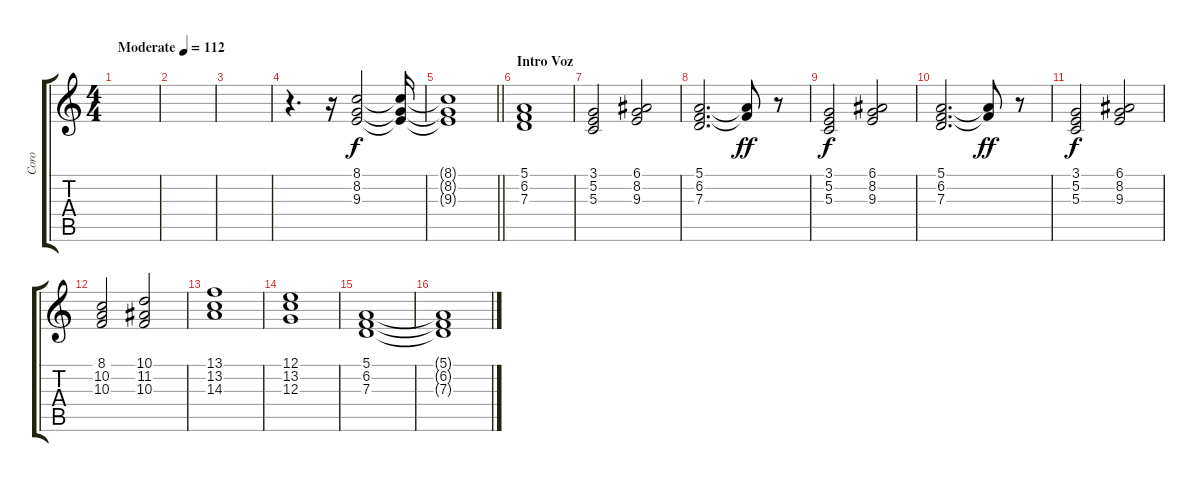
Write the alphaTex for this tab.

\track ("Coro" "Coro") {instrument choiraahs}
\staff {score tabs}
\tuning (E4 B3 G3 D3 A2 E2) {hide}
\ts (4 4)
\tempo (112 "Moderate")
\clef g2
\ks c
|
|
|
r.4{d} r.16 (8.1 8.2 9.3).2 (8.1{t} 8.2{t} 9.3{t}).16 |
\barLineRight lightlight
(8.1{t} 8.2{t} 9.3{t}).1 |
\section ("" "Intro Voz")
(5.1 6.2 7.3).1 |
(3.1 5.2 5.3).2 (6.1 8.2 9.3).2 |
(5.1 6.2 7.3).2{d} (5.1{t} 6.2{t}).8{dy ff} r.8 |
(3.1 5.2 5.3).2{dy f} (6.1 8.2 9.3).2 |
(5.1 6.2 7.3).2{d} (5.1{t} 6.2{t}).8{dy ff} r.8 |
(3.1 5.2 5.3).2{dy f} (6.1 8.2 9.3).2 |
(8.1 10.2 10.3).2 (10.1 11.2 10.3).2 |
(13.1 13.2 14.3).1 |
(12.1 13.2 12.3).1 |
(5.1 6.2 7.3).1 |
(5.1{t} 6.2{t} 7.3{t}).1
